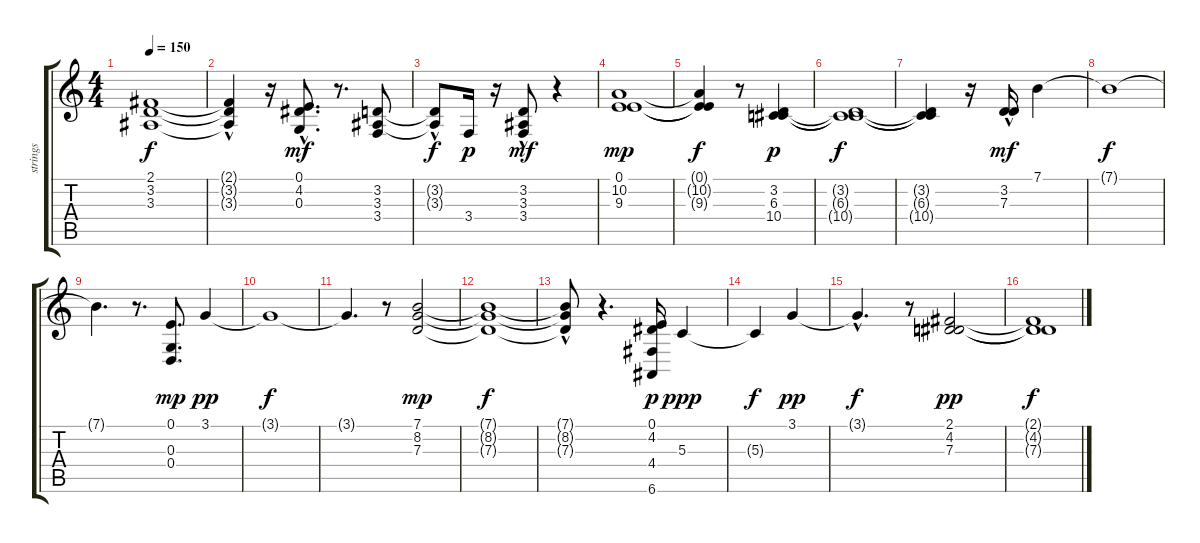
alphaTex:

\track ("strings" "strings") {instrument vibraphone}
\staff {score tabs}
\tuning (E4 B3 G3 D3 A2 E2) {hide}
\ts (4 4)
\tempo 150
\clef g2
\ks c
(2.1{t} 3.2{t} 3.3{t}).1{dy f} |
(2.1{hac t} 3.2{t} 3.3{t}).4 r.16 (0.1{hac} 4.2{hac} 0.3{hac}).8{d dy mf} r.8{d} (3.2 3.3 3.4).8 |
(3.2{t} 3.3{hac t}).8{dy f} 3.4.16{dy p} r.16 (3.2 3.3 3.4{hac}).8{dy mf} r.4 |
(0.1 10.2 9.3).1{dy mp} |
(0.1{t} 10.2{t} 9.3{t}).4{dy f} r.8 (3.2 6.3 10.4).4{dy p} |
(3.2{t} 6.3{t} 10.4{t}).1{dy f} |
(3.2{t} 6.3{t} 10.4{t}).4 r.16 (3.2 7.3{hac}).16{dy mf} 7.1.4 |
7.1{t}.1{dy f} |
7.1{t}.4{d} r.8{d} (0.1 0.3 0.4).8{d dy mp} 3.1.4{dy pp} |
3.1{t}.1{dy f} |
3.1{t}.4{d} r.8 (7.1 8.2 7.3).2{dy mp} |
(7.1{t} 8.2{t} 7.3{t}).1{dy f} |
(7.1{t} 8.2{hac t} 7.3{t}).8 r.4{d} (0.1 4.2 4.4 6.6).16{dy p} 5.3.4{dy ppp} |
5.3{t}.4{dy f} 3.1.4{dy pp} |
3.1{hac t}.4{d dy f} r.8 (2.1 4.2 7.3).2{dy pp} |
(2.1{t} 4.2{t} 7.3{t}).1{dy f}
